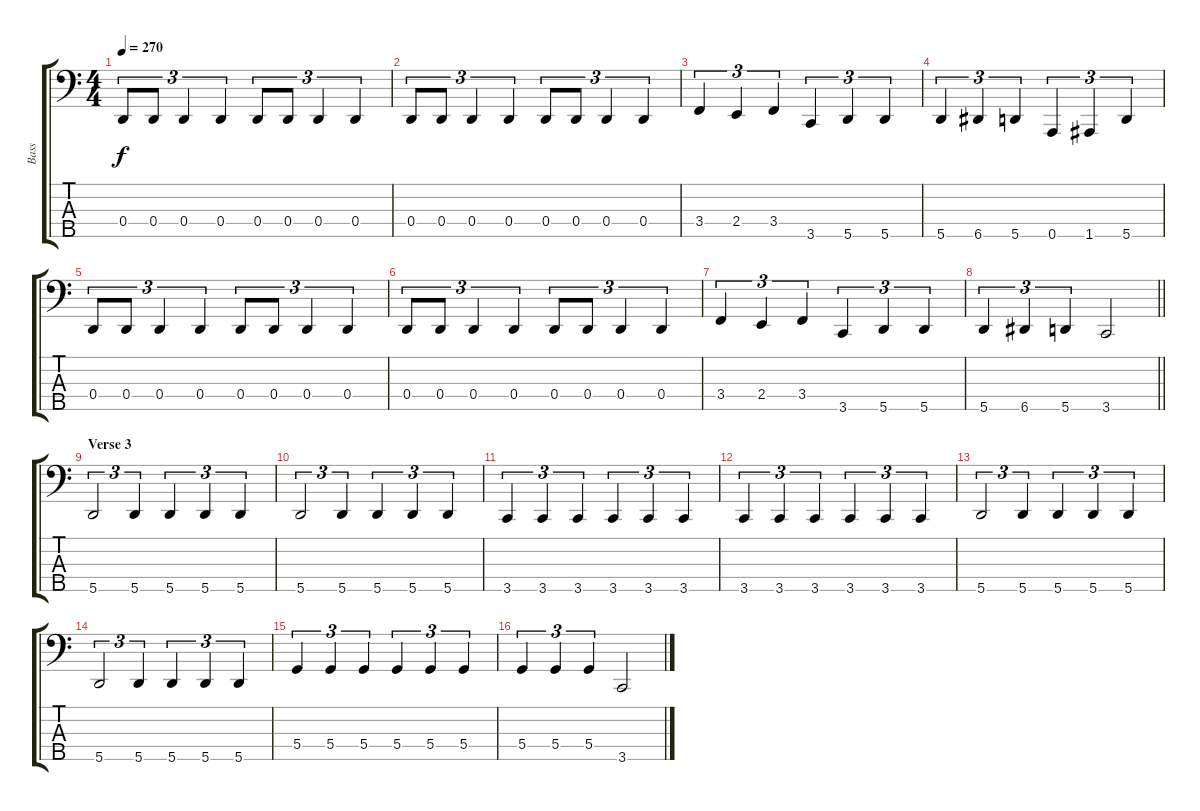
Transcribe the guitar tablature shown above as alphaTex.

\track ("Bass" "Bass") {instrument electricbasspick}
\staff {score tabs}
\tuning (F2 C2 G1 D1 A0) {hide}
\ts (4 4)
\tempo 270
\clef f4
\ks c
0.4.8{tu (3 2) dy f} 0.4.8{tu (3 2)} 0.4.4{tu (3 2)} 0.4.4{tu (3 2)} 0.4.8{tu (3 2)} 0.4.8{tu (3 2)} 0.4.4{tu (3 2)} 0.4.4{tu (3 2)} |
0.4.8{tu (3 2)} 0.4.8{tu (3 2)} 0.4.4{tu (3 2)} 0.4.4{tu (3 2)} 0.4.8{tu (3 2)} 0.4.8{tu (3 2)} 0.4.4{tu (3 2)} 0.4.4{tu (3 2)} |
3.4.4{tu (3 2)} 2.4.4{tu (3 2)} 3.4.4{tu (3 2)} 3.5.4{tu (3 2)} 5.5.4{tu (3 2)} 5.5.4{tu (3 2)} |
5.5.4{tu (3 2)} 6.5.4{tu (3 2)} 5.5.4{tu (3 2)} 0.5.4{tu (3 2)} 1.5.4{tu (3 2)} 5.5.4{tu (3 2)} |
0.4.8{tu (3 2)} 0.4.8{tu (3 2)} 0.4.4{tu (3 2)} 0.4.4{tu (3 2)} 0.4.8{tu (3 2)} 0.4.8{tu (3 2)} 0.4.4{tu (3 2)} 0.4.4{tu (3 2)} |
0.4.8{tu (3 2)} 0.4.8{tu (3 2)} 0.4.4{tu (3 2)} 0.4.4{tu (3 2)} 0.4.8{tu (3 2)} 0.4.8{tu (3 2)} 0.4.4{tu (3 2)} 0.4.4{tu (3 2)} |
3.4.4{tu (3 2)} 2.4.4{tu (3 2)} 3.4.4{tu (3 2)} 3.5.4{tu (3 2)} 5.5.4{tu (3 2)} 5.5.4{tu (3 2)} |
\barLineRight lightlight
5.5.4{tu (3 2)} 6.5.4{tu (3 2)} 5.5.4{tu (3 2)} 3.5.2 |
\section ("" "Verse 3")
5.5.2{tu (3 2)} 5.5.4{tu (3 2)} 5.5.4{tu (3 2)} 5.5.4{tu (3 2)} 5.5.4{tu (3 2)} |
5.5.2{tu (3 2)} 5.5.4{tu (3 2)} 5.5.4{tu (3 2)} 5.5.4{tu (3 2)} 5.5.4{tu (3 2)} |
3.5.4{tu (3 2)} 3.5.4{tu (3 2)} 3.5.4{tu (3 2)} 3.5.4{tu (3 2)} 3.5.4{tu (3 2)} 3.5.4{tu (3 2)} |
3.5.4{tu (3 2)} 3.5.4{tu (3 2)} 3.5.4{tu (3 2)} 3.5.4{tu (3 2)} 3.5.4{tu (3 2)} 3.5.4{tu (3 2)} |
5.5.2{tu (3 2)} 5.5.4{tu (3 2)} 5.5.4{tu (3 2)} 5.5.4{tu (3 2)} 5.5.4{tu (3 2)} |
5.5.2{tu (3 2)} 5.5.4{tu (3 2)} 5.5.4{tu (3 2)} 5.5.4{tu (3 2)} 5.5.4{tu (3 2)} |
5.4.4{tu (3 2)} 5.4.4{tu (3 2)} 5.4.4{tu (3 2)} 5.4.4{tu (3 2)} 5.4.4{tu (3 2)} 5.4.4{tu (3 2)} |
5.4.4{tu (3 2)} 5.4.4{tu (3 2)} 5.4.4{tu (3 2)} 3.5.2
